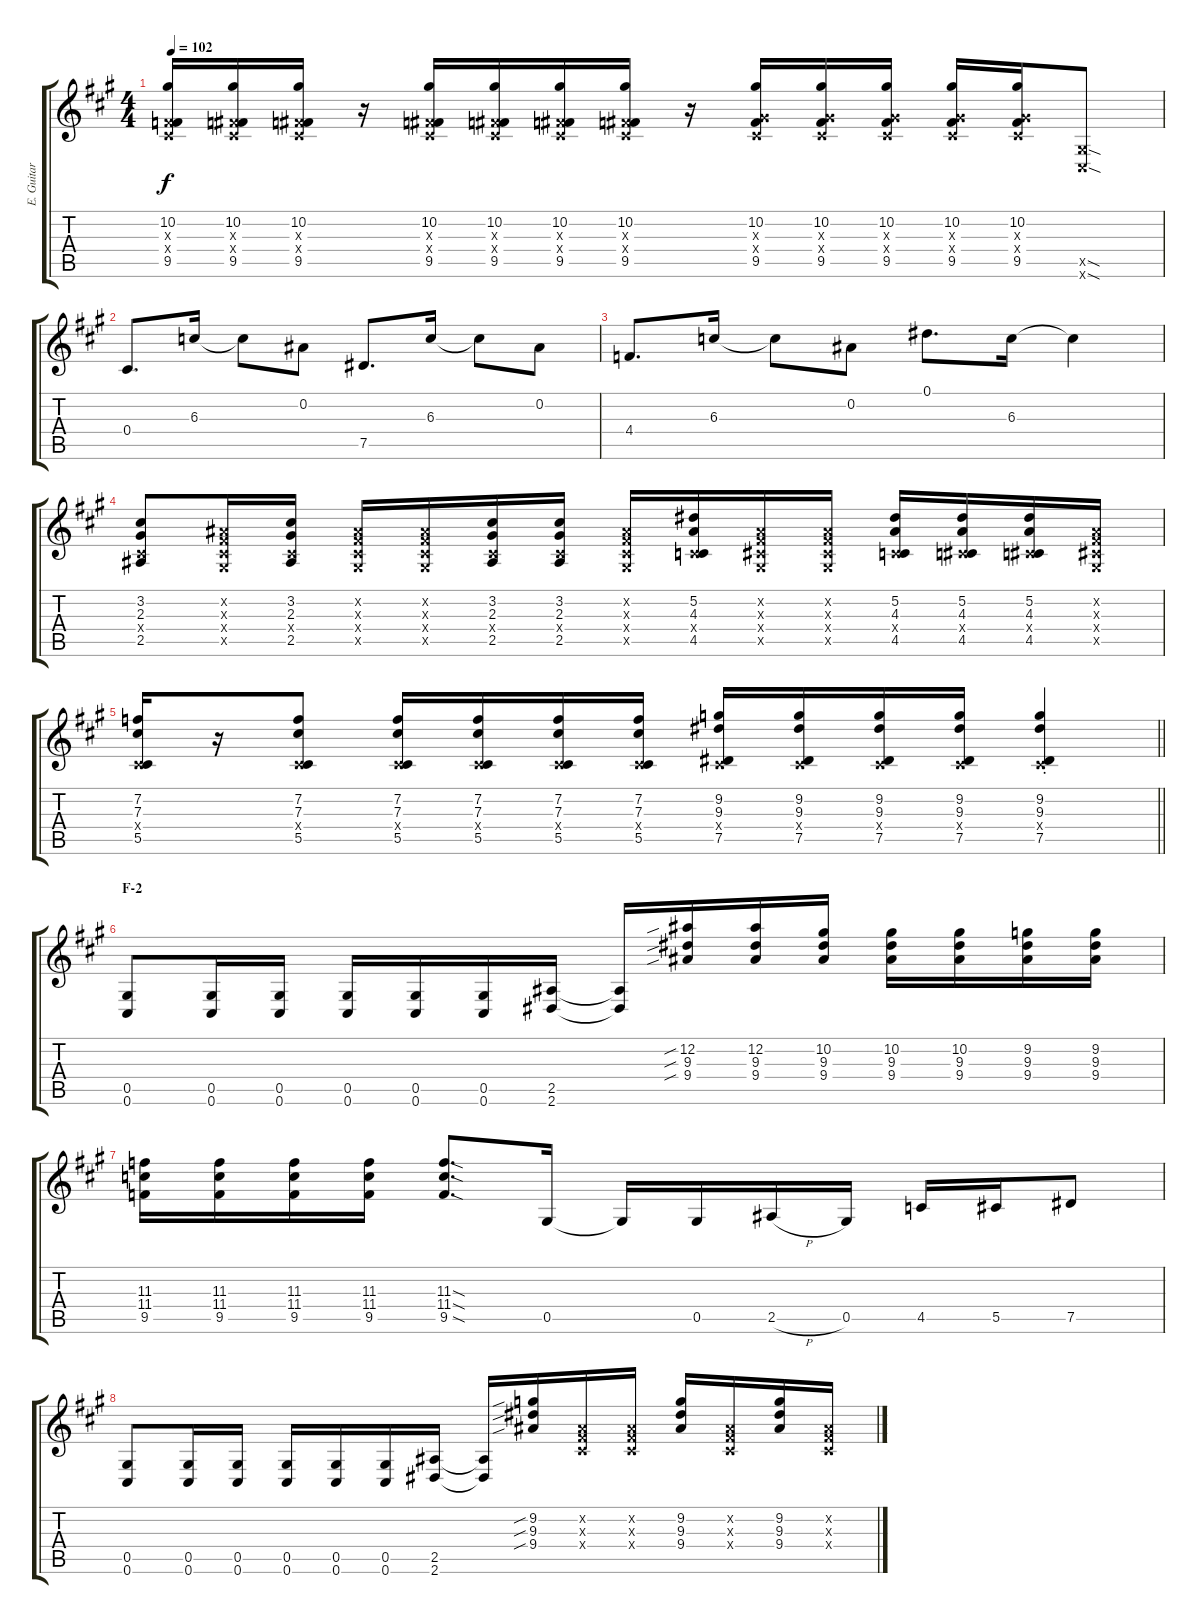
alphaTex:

\track ("E. Guitar III" "E. Guitar ") {instrument distortionguitar}
\staff {score tabs}
\tuning (Eb4 Bb3 Gb3 Db3 Ab2 Db2) {hide}
\ts (4 4)
\tempo 102
\clef g2
\ks a
(10.2 0.3{x} 0.4{x} 9.5).16{dy f} (10.2 0.3{x} 0.4{x} 9.5).16 (10.2 0.3{x} 0.4{x} 9.5).16 r.16 (10.2 0.3{x} 0.4{x} 9.5).16 (10.2 0.3{x} 0.4{x} 9.5).16 (10.2 0.3{x} 0.4{x} 9.5).16 (10.2 0.3{x} 0.4{x} 9.5).16 r.16 (10.2 2.3{x} 0.4{x} 9.5).16 (10.2 2.3{x} 0.4{x} 9.5).16 (10.2 2.3{x} 0.4{x} 9.5).16 (10.2 2.3{x} 0.4{x} 9.5).16 (10.2 2.3{x} 0.4{x} 9.5).16 (0.5{sod x} 0.6{sod x}).8 |
0.4.8{d} 6.3.16 6.3{t}.8 0.2.8 7.5.8{d} 6.3.16 6.3{t}.8 0.2.8 |
4.4.8{d} 6.3.16 6.3{t}.8 0.2.8 0.1.8{d} 6.3.16 6.3{t}.4 |
(3.2 2.3 0.4{x} 2.5).8 (0.2{x} 0.3{x} 0.4{x} 0.5{x}).16 (3.2 2.3 0.4{x} 2.5).16 (0.2{x} 0.3{x} 0.4{x} 0.5{x}).16 (0.2{x} 0.3{x} 0.4{x} 0.5{x}).16 (3.2 2.3 0.4{x} 2.5).16 (3.2 2.3 0.4{x} 2.5).16 (0.2{x} 0.3{x} 0.4{x} 0.5{x}).16 (5.2 4.3 0.4{x} 4.5).16 (0.2{x} 0.3{x} 0.4{x} 0.5{x}).16 (0.2{x} 0.3{x} 0.4{x} 0.5{x}).16 (5.2 4.3 0.4{x} 4.5).16 (5.2 4.3 0.4{x} 4.5).16 (5.2 4.3 0.4{x} 4.5).16 (0.2{x} 0.3{x} 0.4{x} 0.5{x}).16 |
\barLineRight lightlight
(7.2 7.3 0.4{x} 5.5).16 r.16 (7.2 7.3 0.4{x} 5.5).8 (7.2 7.3 0.4{x} 5.5).16 (7.2 7.3 0.4{x} 5.5).16 (7.2 7.3 0.4{x} 5.5).16 (7.2 7.3 0.4{x} 5.5).16 (9.2 9.3 0.4{x} 7.5).16 (9.2 9.3 0.4{x} 7.5).16 (9.2 9.3 0.4{x} 7.5).16 (9.2 9.3 0.4{x} 7.5).16 (9.2{st} 9.3{st} 0.4{x} 7.5{st}).4 |
\section ("" "F-2")
(0.5 0.6).8 (0.5 0.6).16 (0.5 0.6).16 (0.5 0.6).16 (0.5 0.6).16 (0.5 0.6).16 (2.5 2.6).16 (2.5{t} 2.6{t}).16 (12.2{sib} 9.3{sib} 9.4{sib}).16 (12.2 9.3 9.4).16 (10.2 9.3 9.4).16 (10.2 9.3 9.4).16 (10.2 9.3 9.4).16 (9.2 9.3 9.4).16 (9.2 9.3 9.4).16 |
(11.3 11.4 9.5).16 (11.3 11.4 9.5).16 (11.3 11.4 9.5).16 (11.3 11.4 9.5).16 (11.3{sod} 11.4{sod} 9.5{sod}).8{d} 0.5.16 0.5{t}.16 0.5.16 2.5{h}.16 0.5.16 4.5.16 5.5.16 7.5.8 |
(0.5 0.6).8 (0.5 0.6).16 (0.5 0.6).16 (0.5 0.6).16 (0.5 0.6).16 (0.5 0.6).16 (2.5 2.6).16 (2.5{t} 2.6{t}).16 (9.2{sib} 9.3{sib} 9.4{sib}).16 (0.2{x} 0.3{x} 0.4{x}).16 (0.2{x} 0.3{x} 0.4{x}).16 (9.2 9.3 9.4).16 (0.2{x} 0.3{x} 0.4{x}).16 (9.2 9.3 9.4).16 (0.2{x} 0.3{x} 0.4{x}).16
